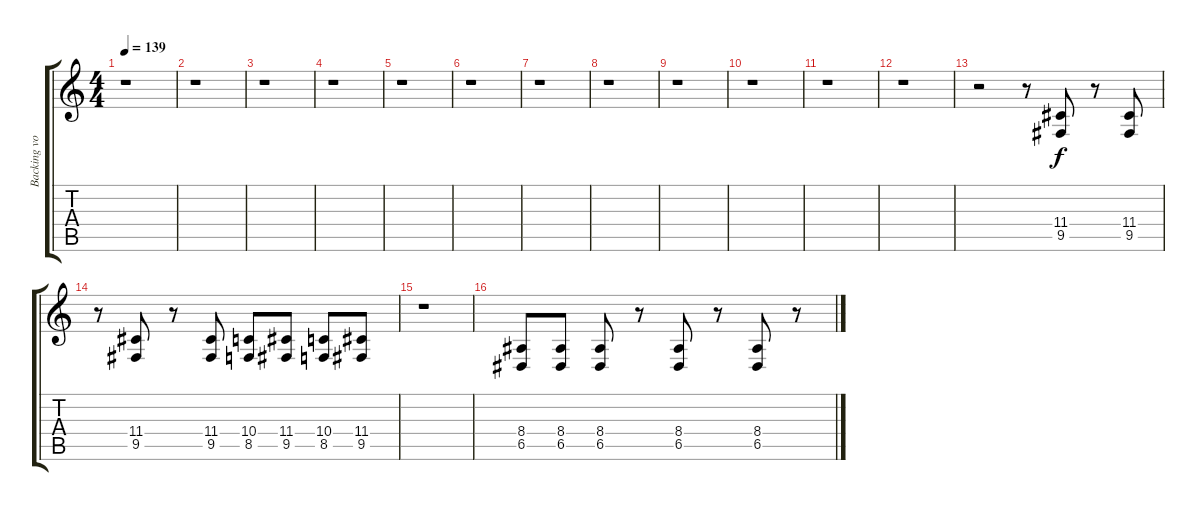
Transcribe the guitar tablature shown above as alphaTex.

\track ("Backing vocals" "Backing vo") {instrument flute}
\staff {score tabs}
\tuning (E4 B3 G3 D3 A2 E2) {hide}
\ts (4 4)
\tempo 139
\clef g2
\ks c
r.1{dy f} |
r.1 |
r.1 |
r.1 |
r.1 |
r.1 |
r.1 |
r.1 |
r.1 |
r.1 |
r.1 |
r.1 |
r.2 r.8 (11.4 9.5).8 r.8 (11.4 9.5).8 |
r.8 (11.4 9.5).8 r.8 (11.4 9.5).8 (10.4 8.5).8 (11.4 9.5).8 (10.4 8.5).8 (11.4 9.5).8 |
r.1 |
(8.4 6.5).8 (8.4 6.5).8 (8.4 6.5).8 r.8 (8.4 6.5).8 r.8 (8.4 6.5).8 r.8
